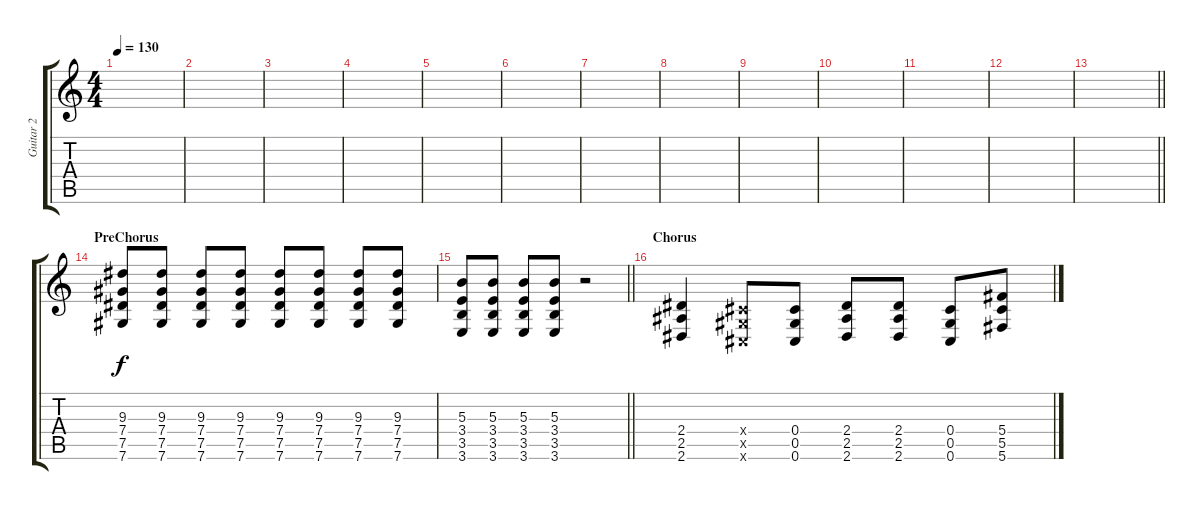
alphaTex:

\track ("Guitar 2" "Guitar 2") {instrument distortionguitar}
\staff {score tabs}
\tuning (Eb4 Bb3 Gb3 Db3 Ab2 Db2) {hide}
\ts (4 4)
\tempo 130
\clef g2
\ks c
|
|
|
|
|
|
|
|
|
|
|
|
\barLineRight lightlight
|
\section ("" "PreChorus")
(9.3 7.4 7.5 7.6).8 (9.3 7.4 7.5 7.6).8 (9.3 7.4 7.5 7.6).8 (9.3 7.4 7.5 7.6).8 (9.3 7.4 7.5 7.6).8 (9.3 7.4 7.5 7.6).8 (9.3 7.4 7.5 7.6).8 (9.3 7.4 7.5 7.6).8 |
\barLineRight lightlight
(5.3 3.4 3.5 3.6).8 (5.3 3.4 3.5 3.6).8 (5.3 3.4 3.5 3.6).8 (5.3 3.4 3.5 3.6).8 r.2 |
\section ("" "Chorus")
(2.4 2.5 2.6).4 (0.4{x} 0.5{x} 0.6{x}).8 (0.4 0.5 0.6).8 (2.4 2.5 2.6).8 (2.4 2.5 2.6).8 (0.4 0.5 0.6).8 (5.4 5.5 5.6).8
